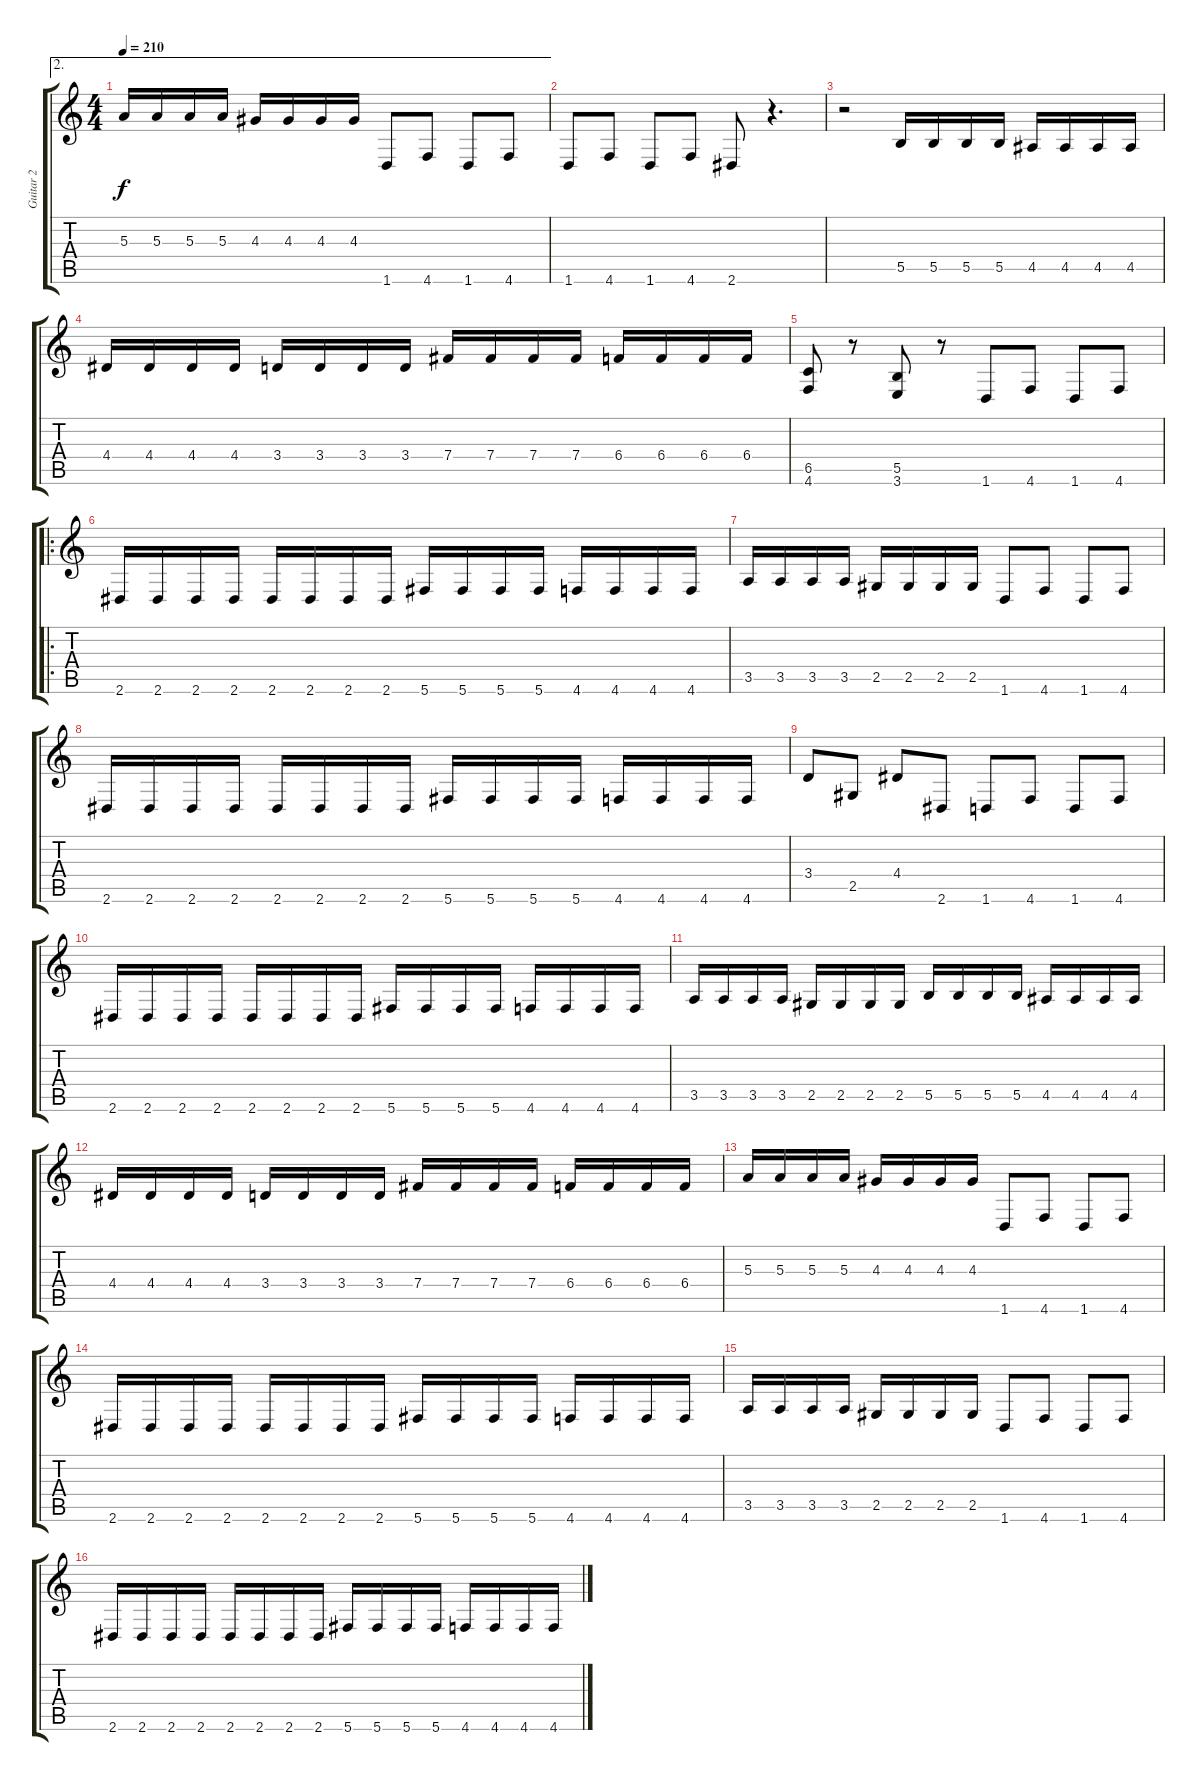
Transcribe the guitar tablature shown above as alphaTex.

\track ("Guitar 2" "Guitar 2") {instrument distortionguitar}
\staff {score tabs}
\tuning (Db4 Ab3 E3 B2 Gb2 Db2) {hide}
\ae 2
\ts (4 4)
\tempo 210
\clef g2
\ks c
5.3.16{dy f} 5.3.16 5.3.16 5.3.16 4.3.16 4.3.16 4.3.16 4.3.16 1.6.8 4.6.8 1.6.8 4.6.8 |
1.6.8 4.6.8 1.6.8 4.6.8 2.6.8 r.4{d} |
r.2 5.5.16 5.5.16 5.5.16 5.5.16 4.5.16 4.5.16 4.5.16 4.5.16 |
4.4.16 4.4.16 4.4.16 4.4.16 3.4.16 3.4.16 3.4.16 3.4.16 7.4.16 7.4.16 7.4.16 7.4.16 6.4.16 6.4.16 6.4.16 6.4.16 |
(6.5 4.6).8 r.8 (5.5 3.6).8 r.8 1.6.8 4.6.8 1.6.8 4.6.8 |
\ro
2.6.16 2.6.16 2.6.16 2.6.16 2.6.16 2.6.16 2.6.16 2.6.16 5.6.16 5.6.16 5.6.16 5.6.16 4.6.16 4.6.16 4.6.16 4.6.16 |
3.5.16 3.5.16 3.5.16 3.5.16 2.5.16 2.5.16 2.5.16 2.5.16 1.6.8 4.6.8 1.6.8 4.6.8 |
2.6.16 2.6.16 2.6.16 2.6.16 2.6.16 2.6.16 2.6.16 2.6.16 5.6.16 5.6.16 5.6.16 5.6.16 4.6.16 4.6.16 4.6.16 4.6.16 |
3.4.8 2.5.8 4.4.8 2.6.8 1.6.8 4.6.8 1.6.8 4.6.8 |
2.6.16 2.6.16 2.6.16 2.6.16 2.6.16 2.6.16 2.6.16 2.6.16 5.6.16 5.6.16 5.6.16 5.6.16 4.6.16 4.6.16 4.6.16 4.6.16 |
3.5.16 3.5.16 3.5.16 3.5.16 2.5.16 2.5.16 2.5.16 2.5.16 5.5.16 5.5.16 5.5.16 5.5.16 4.5.16 4.5.16 4.5.16 4.5.16 |
4.4.16 4.4.16 4.4.16 4.4.16 3.4.16 3.4.16 3.4.16 3.4.16 7.4.16 7.4.16 7.4.16 7.4.16 6.4.16 6.4.16 6.4.16 6.4.16 |
5.3.16 5.3.16 5.3.16 5.3.16 4.3.16 4.3.16 4.3.16 4.3.16 1.6.8 4.6.8 1.6.8 4.6.8 |
2.6.16 2.6.16 2.6.16 2.6.16 2.6.16 2.6.16 2.6.16 2.6.16 5.6.16 5.6.16 5.6.16 5.6.16 4.6.16 4.6.16 4.6.16 4.6.16 |
3.5.16 3.5.16 3.5.16 3.5.16 2.5.16 2.5.16 2.5.16 2.5.16 1.6.8 4.6.8 1.6.8 4.6.8 |
2.6.16 2.6.16 2.6.16 2.6.16 2.6.16 2.6.16 2.6.16 2.6.16 5.6.16 5.6.16 5.6.16 5.6.16 4.6.16 4.6.16 4.6.16 4.6.16
